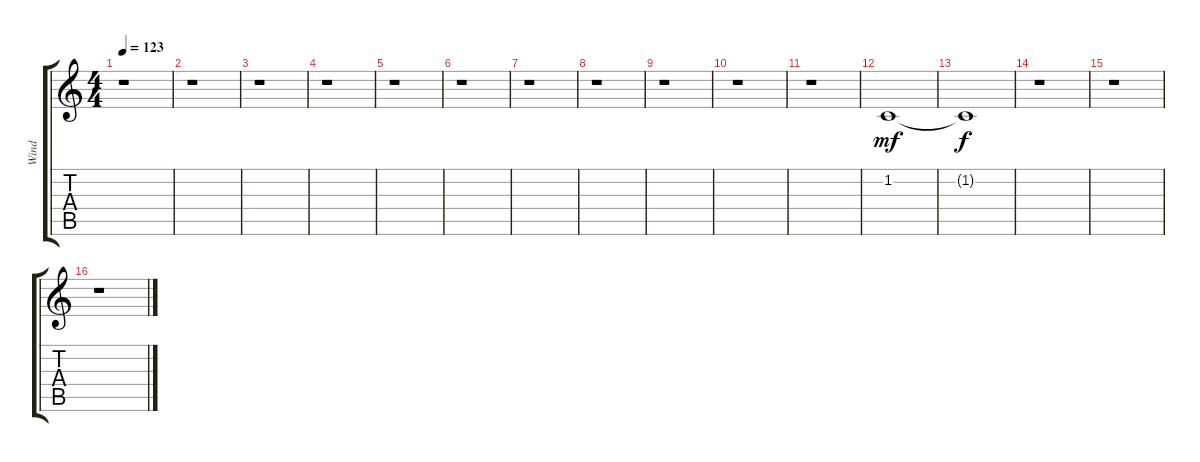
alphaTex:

\track ("Wind" "Wind") {instrument seashore}
\staff {score tabs}
\tuning (E4 B3 G3 D3 A2 E2) {hide}
\ts (4 4)
\tempo 123
\clef g2
\ks c
r.1{dy f} |
r.1 |
r.1 |
r.1 |
r.1 |
r.1 |
r.1 |
r.1 |
r.1 |
r.1 |
r.1 |
1.2.1{dy mf} |
1.2{t}.1{dy f} |
r.1 |
r.1 |
r.1
